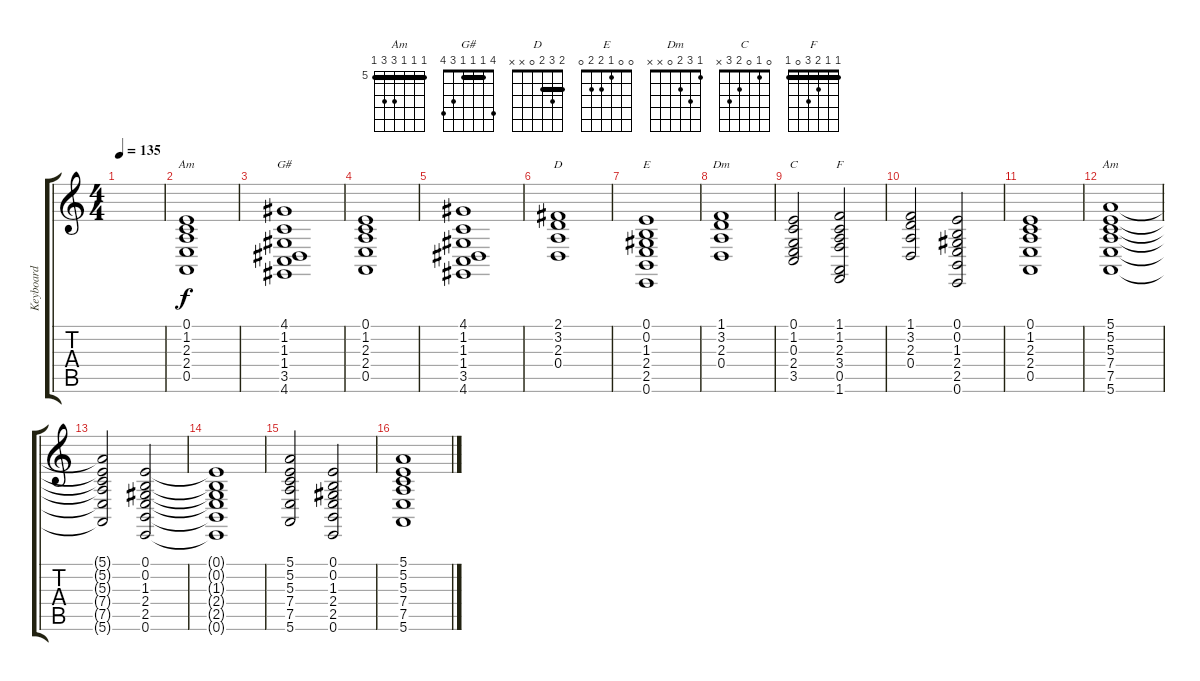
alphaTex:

\track ("Keyboard" "Keyboard") {instrument stringensemble1}
\staff {score tabs}
\tuning (E4 B3 G3 D3 A2 E2) {hide}
\chord ("Am" 0 1 2 2 0 x)
\chord ("G#" 4 1 1 1 3 4) {barre 1}
\chord ("D" 2 3 2 0 x x) {barre 2}
\chord ("E" 0 0 1 2 2 0)
\chord ("Dm" 1 3 2 0 x x)
\chord ("C" 0 1 0 2 3 x)
\chord ("F" 1 1 2 3 0 1) {barre 1}
\chord ("Am" 5 5 5 7 7 5) {firstfret 5 barre 5}
\ts (4 4)
\tempo 135
\clef g2
\ks c
|
(0.1 1.2 2.3 2.4 0.5).1{ch "Am"} |
(4.1 1.2 1.3 1.4 3.5 4.6).1{ch "G#"} |
(0.1 1.2 2.3 2.4 0.5).1 |
(4.1 1.2 1.3 1.4 3.5 4.6).1 |
(2.1 3.2 2.3 0.4).1{ch "D"} |
(0.1 0.2 1.3 2.4 2.5 0.6).1{ch "E"} |
(1.1 3.2 2.3 0.4).1{ch "Dm"} |
(0.1 1.2 0.3 2.4 3.5).2{ch "C"} (1.1 1.2 2.3 3.4 0.5 1.6).2{ch "F"} |
(1.1 3.2 2.3 0.4).2 (0.1 0.2 1.3 2.4 2.5 0.6).2 |
(0.1 1.2 2.3 2.4 0.5).1 |
(5.1 5.2 5.3 7.4 7.5 5.6).1{ch "Am"} |
(5.1{t} 5.2{t} 5.3{t} 7.4{t} 7.5{t} 5.6{t}).2 (0.1 0.2 1.3 2.4 2.5 0.6).2 |
(0.1{t} 0.2{t} 1.3{t} 2.4{t} 2.5{t} 0.6{t}).1 |
(5.1 5.2 5.3 7.4 7.5 5.6).2 (0.1 0.2 1.3 2.4 2.5 0.6).2 |
(5.1 5.2 5.3 7.4 7.5 5.6).1
